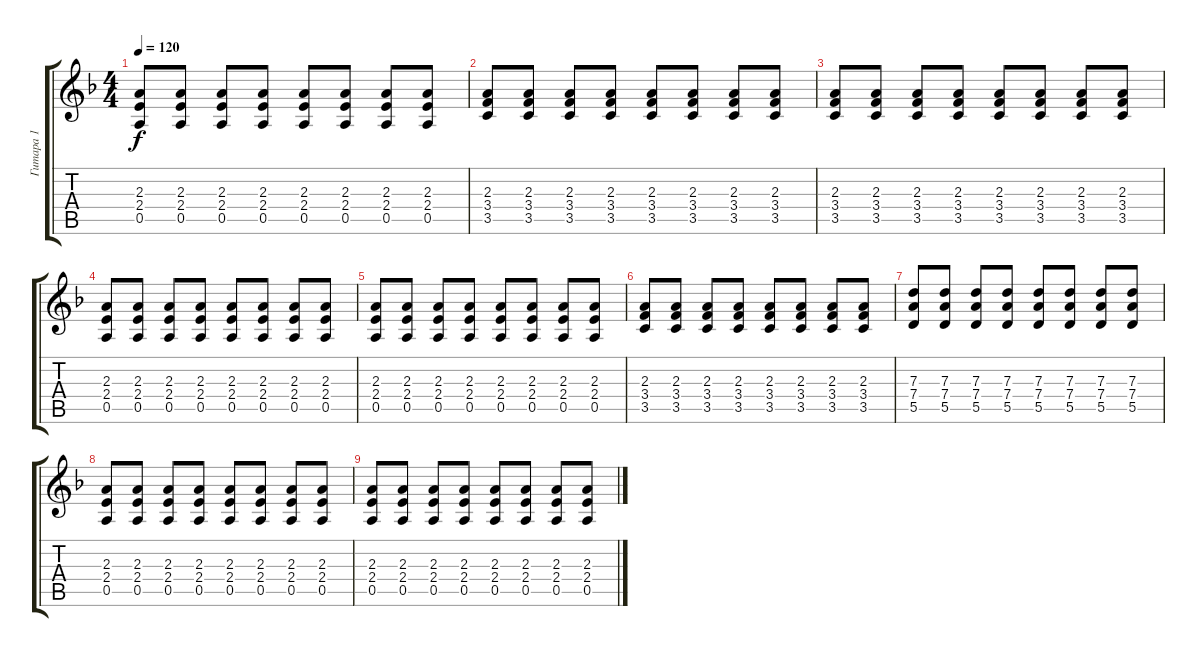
\track ("Гитара 1" "Гитара 1") {instrument distortionguitar}
\staff {score tabs}
\tuning (E4 B3 G3 D3 A2 E2) {hide}
\ts (4 4)
\tempo 120
\clef g2
\ks f
(2.3 2.4 0.5).8{dy f} (2.3 2.4 0.5).8 (2.3 2.4 0.5).8 (2.3 2.4 0.5).8 (2.3 2.4 0.5).8 (2.3 2.4 0.5).8 (2.3 2.4 0.5).8 (2.3 2.4 0.5).8 |
(2.3 3.4 3.5).8{volume 4} (2.3 3.4 3.5).8 (2.3 3.4 3.5).8 (2.3 3.4 3.5).8 (2.3 3.4 3.5).8 (2.3 3.4 3.5).8 (2.3 3.4 3.5).8 (2.3 3.4 3.5).8 |
(2.3 3.4 3.5).8 (2.3 3.4 3.5).8 (2.3 3.4 3.5).8 (2.3 3.4 3.5).8 (2.3 3.4 3.5).8 (2.3 3.4 3.5).8 (2.3 3.4 3.5).8 (2.3 3.4 3.5).8 |
(2.3 2.4 0.5).8 (2.3 2.4 0.5).8 (2.3 2.4 0.5).8 (2.3 2.4 0.5).8 (2.3 2.4 0.5).8 (2.3 2.4 0.5).8 (2.3 2.4 0.5).8 (2.3 2.4 0.5).8 |
(2.3 2.4 0.5).8 (2.3 2.4 0.5).8 (2.3 2.4 0.5).8 (2.3 2.4 0.5).8 (2.3 2.4 0.5).8 (2.3 2.4 0.5).8 (2.3 2.4 0.5).8 (2.3 2.4 0.5).8 |
(2.3 3.4 3.5).8{volume 0} (2.3 3.4 3.5).8 (2.3 3.4 3.5).8 (2.3 3.4 3.5).8 (2.3 3.4 3.5).8 (2.3 3.4 3.5).8 (2.3 3.4 3.5).8 (2.3 3.4 3.5).8 |
(7.3 7.4 5.5).8 (7.3 7.4 5.5).8 (7.3 7.4 5.5).8 (7.3 7.4 5.5).8 (7.3 7.4 5.5).8 (7.3 7.4 5.5).8 (7.3 7.4 5.5).8 (7.3 7.4 5.5).8 |
(2.3 2.4 0.5).8 (2.3 2.4 0.5).8 (2.3 2.4 0.5).8 (2.3 2.4 0.5).8 (2.3 2.4 0.5).8 (2.3 2.4 0.5).8 (2.3 2.4 0.5).8 (2.3 2.4 0.5).8 |
(2.3 2.4 0.5).8 (2.3 2.4 0.5).8 (2.3 2.4 0.5).8 (2.3 2.4 0.5).8 (2.3 2.4 0.5).8 (2.3 2.4 0.5).8 (2.3 2.4 0.5).8 (2.3 2.4 0.5).8
